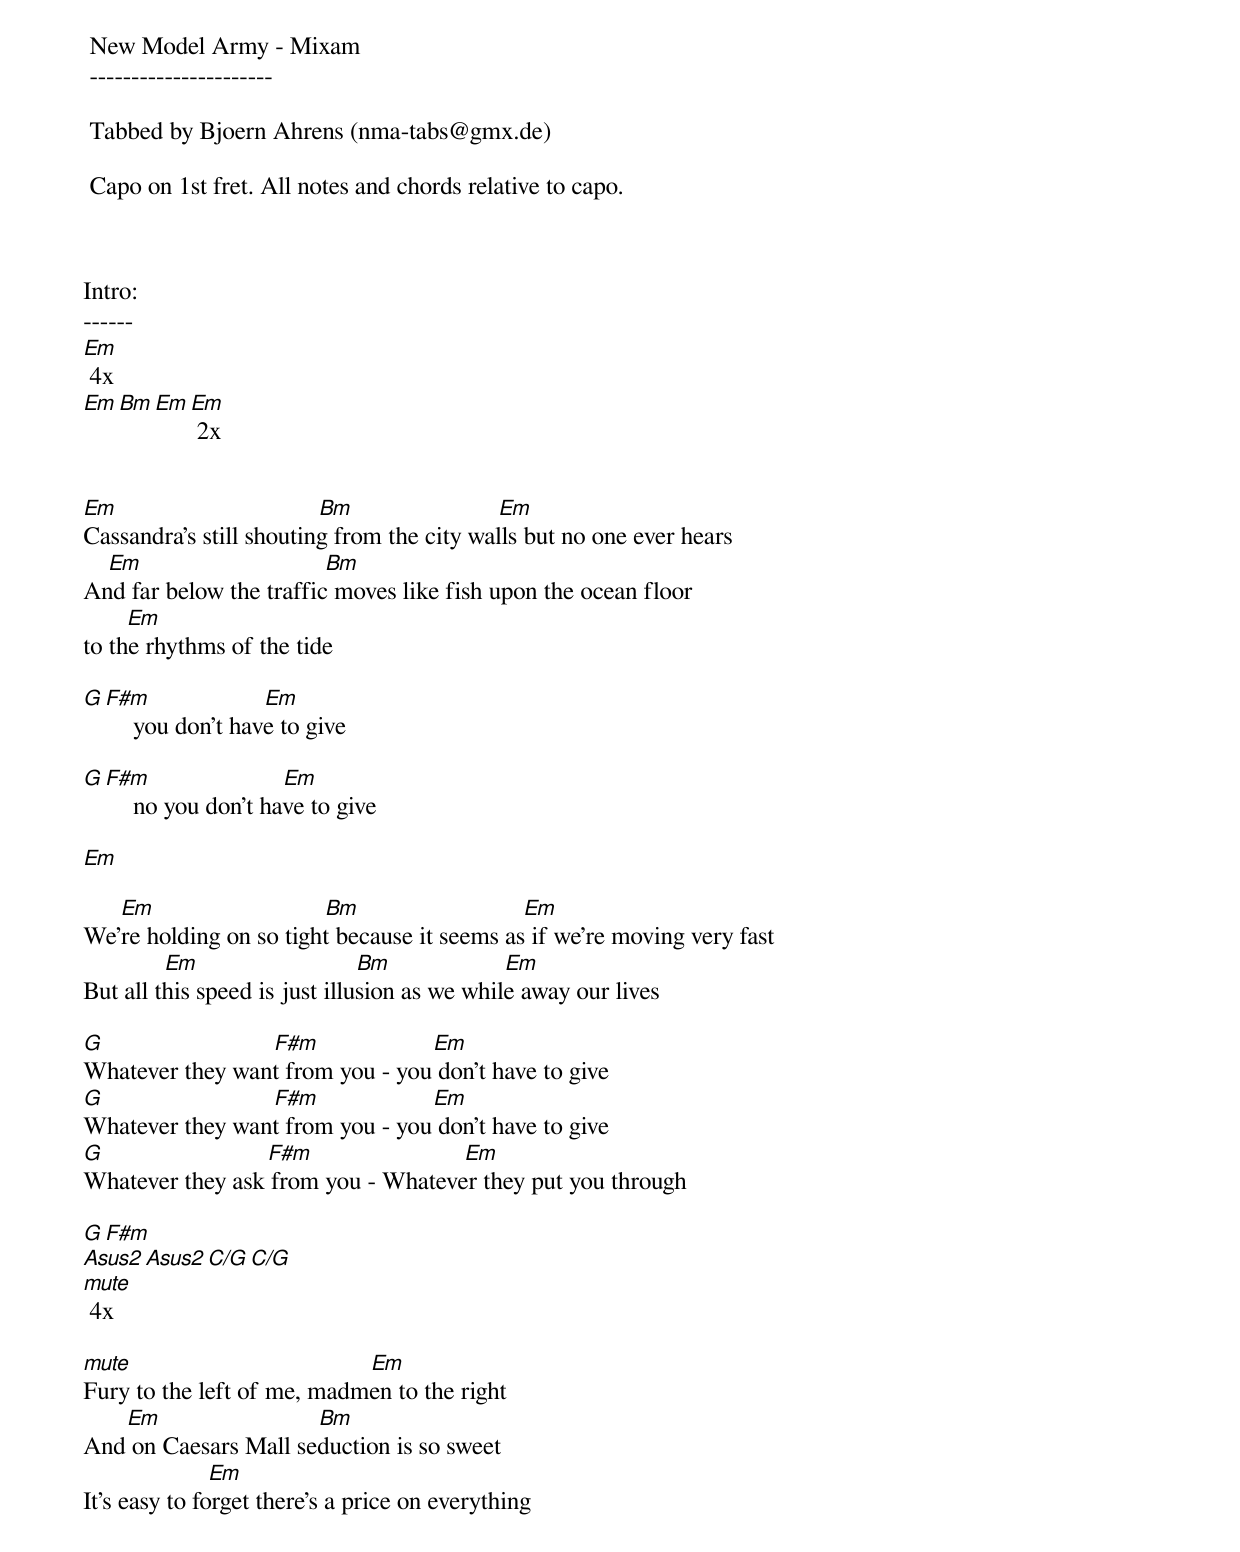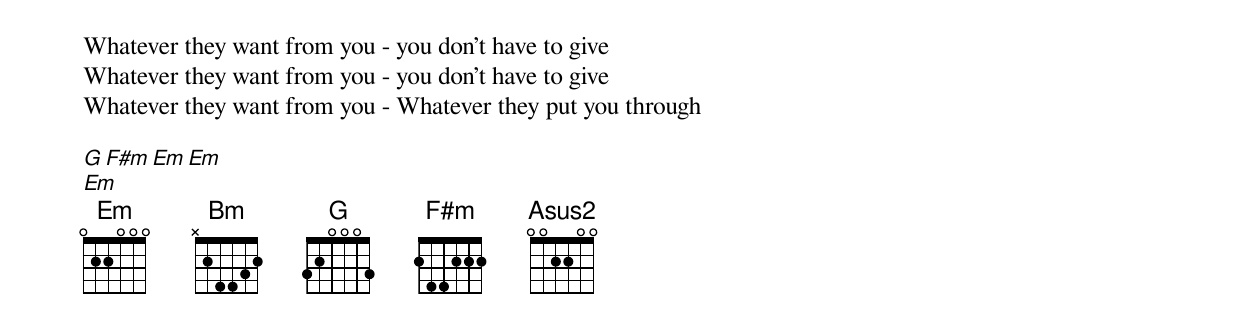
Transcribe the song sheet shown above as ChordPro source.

 New Model Army - Mixam
 ----------------------

 Tabbed by Bjoern Ahrens (nma-tabs@gmx.de)

 Capo on 1st fret. All notes and chords relative to capo.



Intro:
------
[Em] 4x
[Em][Bm][Em][Em] 2x


[Em]                                [Bm]                       [Em]
Cassandra's still shouting from the city walls but no one ever hears
    [Em]                             [Bm]
And far below the traffic moves like fish upon the ocean floor
       [Em]
to the rhythms of the tide

[G][F#m]                  [Em]
        you don't have to give

[G][F#m]                     [Em]
        no you don't have to give

[Em]

      [Em]                           [Bm]                          [Em]
We're holding on so tight because it seems as if we're moving very fast
             [Em]                         [Bm]                  [Em]
But all this speed is just illusion as we while away our lives

[G]                           [F#m]                  [Em]
Whatever they want from you - you don't have to give
[G]                           [F#m]                  [Em]
Whatever they want from you - you don't have to give
[G]                          [F#m]                        [Em]
Whatever they ask from you - Whatever they put you through

[G][F#m]
[Asus2][Asus2][C/G][C/G]
[mute] 4x

[mute]                                      [Em]
Fury to the left of me, madmen to the right
       [Em]                         [Bm]
And on Caesars Mall seduction is so sweet
                    [Em]
It's easy to forget there's a price on everything

Whatever they want from you - you don't have to give
Whatever they want from you - you don't have to give
Whatever they want from you - Whatever they put you through

[G][F#m][Em][Em]
[Em]
